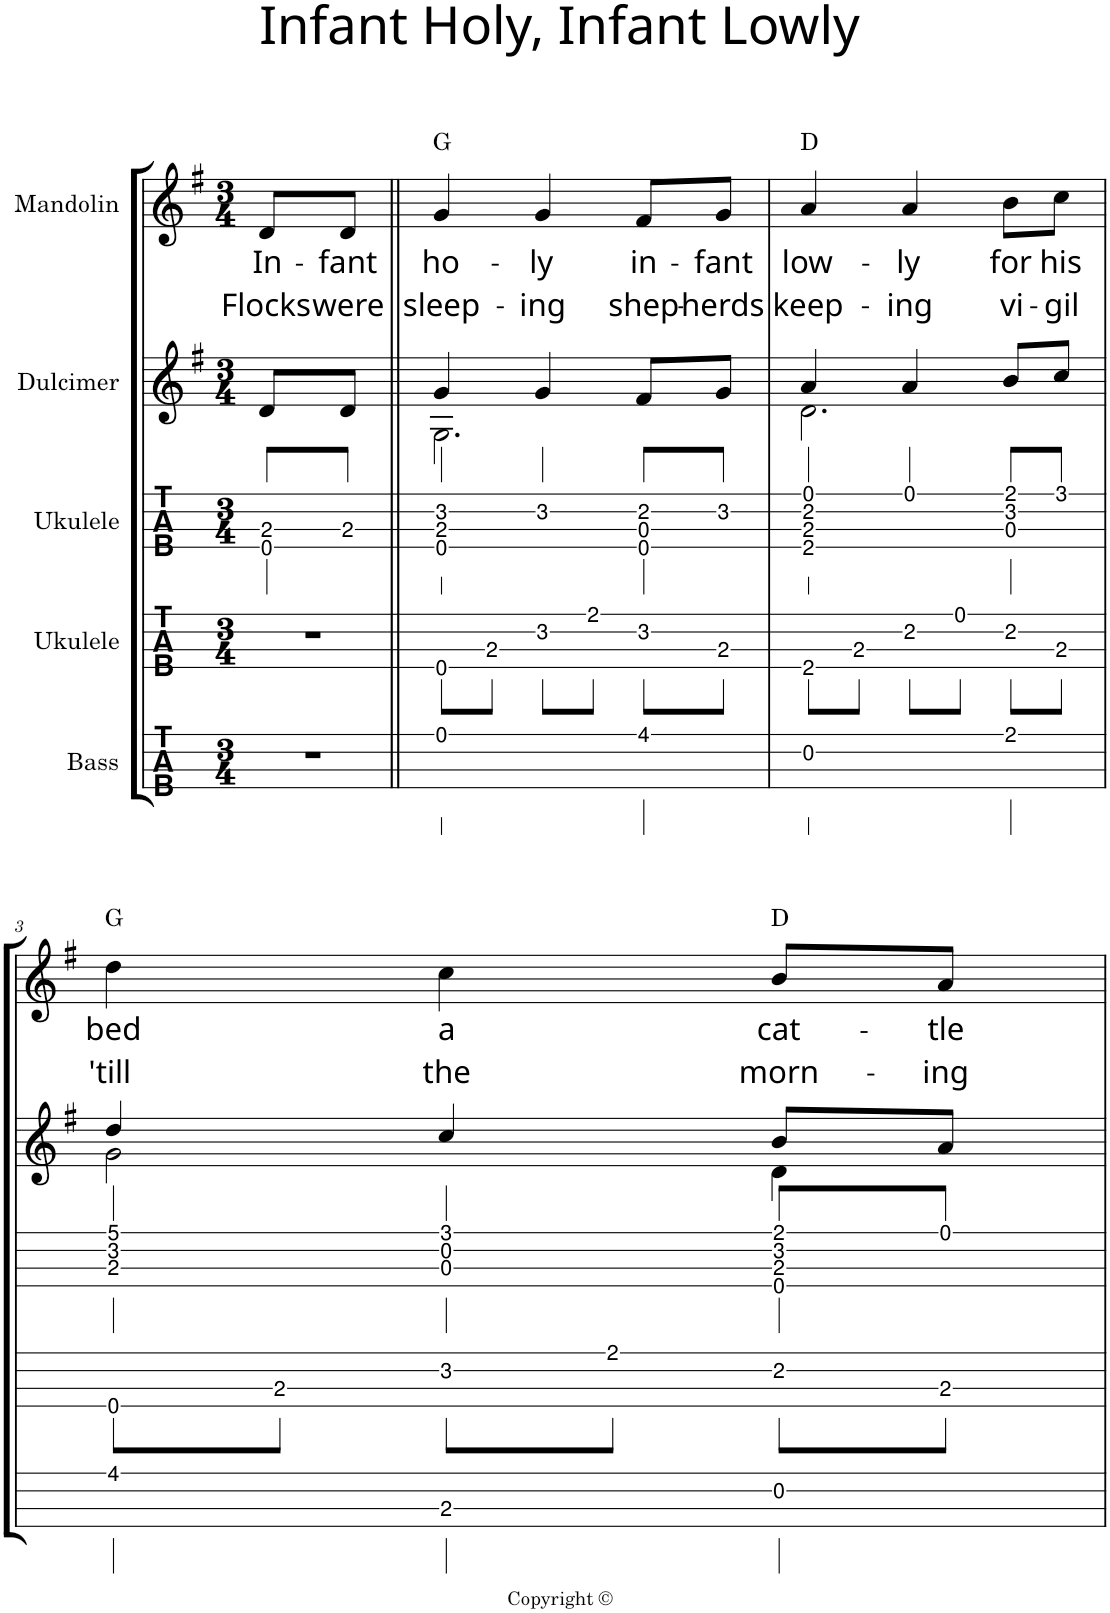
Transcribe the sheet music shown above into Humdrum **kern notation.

**kern	**kern	**kern	**kern	**kern	**text	**text	**harte
*part5	*part4	*part3	*part2	*part1	*part1	*part1	*part1
*staff5	*staff4	*staff3	*staff2	*staff1	*staff1	*staff1	*
*I"Bass	*I"Ukulele	*I"Ukulele	*I"Dulcimer	*I"Mandolin	*	*	*
*stria4	*stria4	*stria4	*	*	*	*	*
*	*	*	*clefG2	*clefG2	*	*	*
*k[f#]	*k[f#]	*k[f#]	*k[f#]	*k[f#]	*	*	*
*G:	*G:	*G:	*G:	*G:	*	*	*
*M3/4	*M3/4	*M3/4	*M3/4	*M3/4	*	*	*
=	=	=	=	=	=	=	=
*	*	*^	*	*	*	*	*
!	!	!	!	!	!	!LO:LY:b	!LO:LY:b	!
2.r	2.r	8d/L	4G\	8d/L	8d/L	In-	Flocks	.
!	!	!	!	!	!	!LO:LY:b	!LO:LY:b	!
.	.	8d/J	.	8d/J	8d/J	-fant	were	.
.	.	2ryy	2ryy	2ryy	2ryy	.	.	.
=1||	=1||	=1||	=1||	=1||	=1||	=1||	=1||	=1||
*stria4	*stria4	*stria4	*	*	*	*	*	*
*	*	*	*	*^	*	*	*	*
!	!	!	!	!	!	!	!LO:LY:b	!LO:LY:b	!
2GG\	8G\L	4g/	2G\ 2d\	4g/	2.G\	4g/	ho-	sleep-	G:maj
.	8d\J	.	.	.	.	.	.	.	.
!	!	!	!	!	!	!	!LO:LY:b	!LO:LY:b	!
.	8g\L	4g/	.	4g/	.	4g/	-ly	-ing	.
.	8b\J	.	.	.	.	.	.	.	.
!	!	!	!	!	!	!	!LO:LY:b	!LO:LY:b	!
4BB\	8g\L	8f#/L	4G\ 4c\	8f#/L	.	8f#/L	in-	shep-	.
!	!	!	!	!	!	!	!LO:LY:b	!LO:LY:b	!
.	8d\J	8g/J	.	8g/J	.	8g/J	-fant	-herds	.
=2	=2	=2	=2	=2	=2	=2	=2	=2	=2
!	!	!	!	!	!	!	!LO:LY:b	!LO:LY:b	!
2DD\	8A\L	4a/	2A\ 2d\ 2f#\	4a/	2.d\	4a/	low-	keep-	D:maj
.	8d\J	.	.	.	.	.	.	.	.
!	!	!	!	!	!	!	!LO:LY:b	!LO:LY:b	!
.	8f#\L	4a/	.	4a/	.	4a/	-ly	-ing	.
.	8a\J	.	.	.	.	.	.	.	.
!	!	!	!	!	!	!	!LO:LY:b	!LO:LY:b	!
4AA\	8f#\L	8b/L	4c\ 4g\	8b/L	.	8b\L	for	vi-	.
!	!	!	!	!	!	!	!LO:LY:b	!LO:LY:b	!
.	8d\J	8cc/J	.	8cc/J	.	8cc\J	his	-gil	.
!!LO:LB:g=z
=3	=3	=3	=3	=3	=3	=3	=3	=3	=3
!	!	!	!	!	!	!	!LO:LY:b	!LO:LY:b	!
4BB\	8G\L	4dd/	4d\ 4g\	4dd/	2g\	4dd\	bed	'till	G:maj
.	8d\J	.	.	.	.	.	.	.	.
!	!	!	!	!	!	!	!LO:LY:b	!LO:LY:b	!
4BBB\	8g\L	4cc/	4c\ 4e\	4cc/	.	4cc\	a	the	.
.	8b\J	.	.	.	.	.	.	.	.
!	!	!	!	!	!	!	!LO:LY:b	!LO:LY:b	!
4DD\	8f#\L	8b/L	4G\ 4d\ 4g\	8b/L	4d\	8b/L	cat-	morn-	D:maj
!	!	!	!	!	!	!	!LO:LY:b	!LO:LY:b	!
.	8d\J	8a/J	.	8a/J	.	8a/J	-tle	-ing	.
*	*	*v	*v	*	*	*	*	*	*
*	*	*	*v	*v	*	*	*	*
=	=	=	=	=	=	=	=
*-	*-	*-	*-	*-	*-	*-	*-
